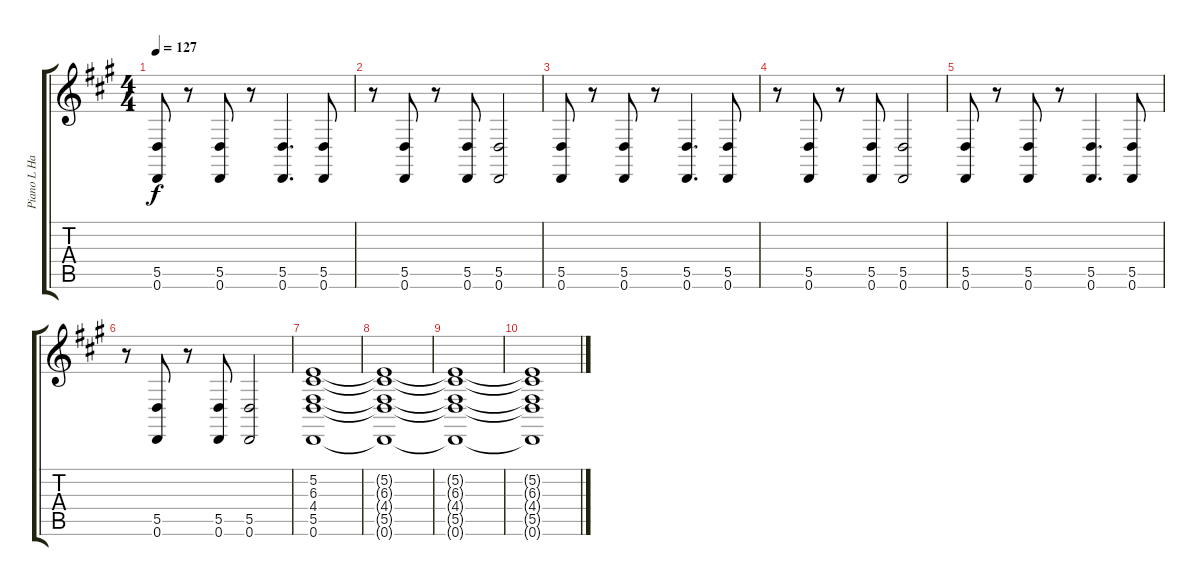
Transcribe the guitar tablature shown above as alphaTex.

\track ("Piano L Hand" "Piano L Ha") {instrument acousticgrandpiano}
\staff {score tabs}
\tuning (E4 B3 G3 D3 A2 D2) {hide}
\ts (4 4)
\tempo 127
\clef g2
\ks a
(5.5 0.6).8{dy f} r.8 (5.5 0.6).8 r.8 (5.5 0.6).4{d} (5.5 0.6).8 |
r.8 (5.5 0.6).8 r.8 (5.5 0.6).8 (5.5 0.6).2 |
(5.5 0.6).8 r.8 (5.5 0.6).8 r.8 (5.5 0.6).4{d} (5.5 0.6).8 |
r.8 (5.5 0.6).8 r.8 (5.5 0.6).8 (5.5 0.6).2 |
(5.5 0.6).8 r.8 (5.5 0.6).8 r.8 (5.5 0.6).4{d} (5.5 0.6).8 |
r.8 (5.5 0.6).8 r.8 (5.5 0.6).8 (5.5 0.6).2 |
(5.2 6.3 4.4 5.5 0.6).1 |
(5.2{t} 6.3{t} 4.4{t} 5.5{t} 0.6{t}).1 |
(5.2{t} 6.3{t} 4.4{t} 5.5{t} 0.6{t}).1 |
(5.2{t} 6.3{t} 4.4{t} 5.5{t} 0.6{t}).1
